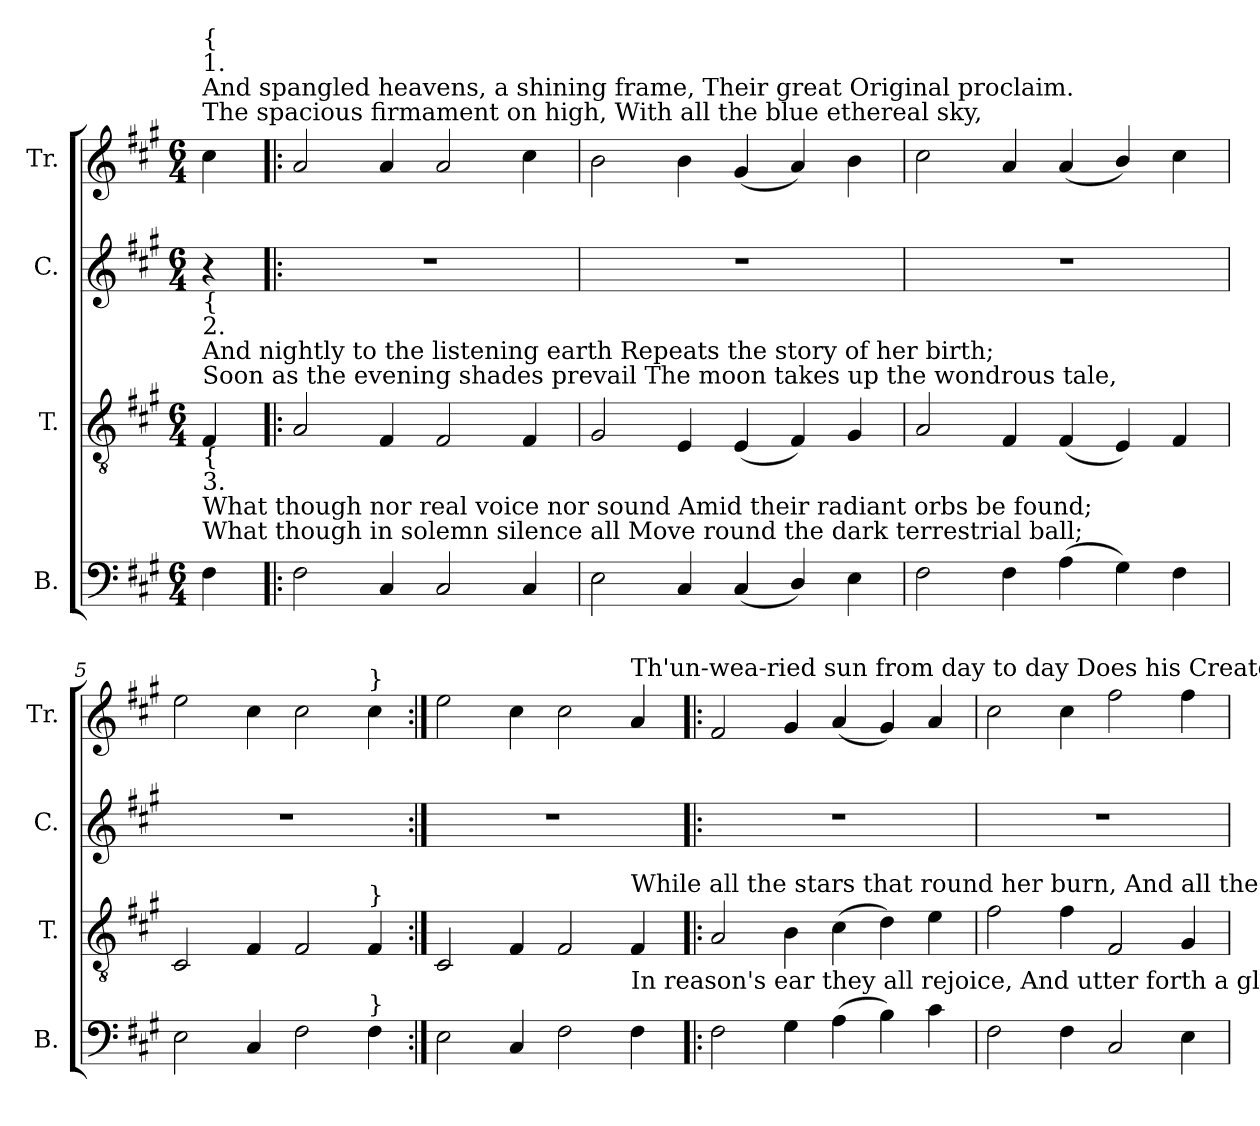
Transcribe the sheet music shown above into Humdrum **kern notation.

**kern	**kern	**kern	**kern
*part4	*part3	*part2	*part1
*staff4	*staff3	*staff2	*staff1
*I"B.	*I"T.	*I"C.	*I"Tr.
*I'B.	*I'T.	*I'C.	*I'Tr.
*clefF4	*clefGv2	*clefG2	*clefG2
*k[f#c#g#]	*k[f#c#g#]	*k[f#c#g#]	*k[f#c#g#]
*M6/4	*M6/4	*M6/4	*M6/4
*MM170	*MM170	*MM170	*MM170
=1	=1	=1	=1
!	!	!	!LO:TX:a:t=The spacious firmament on high,  With all the blue ethereal sky,
!	!	!	!LO:TX:a:t=And spangled heavens, a shining frame, Their great Original proclaim.
!	!	!	!LO:TX:a:t=1.
!	!	!	!LO:TX:a:t={
!	!LO:TX:a:t=Soon as the evening shades prevail  The moon takes up the wondrous tale,	!	!
!	!LO:TX:a:t=And nightly to the listening earth  Repeats the story of her birth;	!	!
!	!LO:TX:a:t=2.	!	!
!	!LO:TX:a:t={	!	!
!LO:TX:a:t=What though in solemn silence all  Move round the dark terrestrial ball;	!	!	!
!LO:TX:a:t=What though nor real voice nor sound  Amid their radiant orbs be found;	!	!	!
!LO:TX:a:t=3.	!	!	!
!LO:TX:a:t={	!	!	!
4F#!\	4F#!/	4r	4cc#!\
=2!|:	=2!|:	=2!|:	=2!|:
2F#!\	2A!/	1.r	2a!/
4C#!/	4F#!/	.	4a!/
2C#!/	2F#!/	.	2a!/
4C#!/	4F#!/	.	4cc#!\
=3	=3	=3	=3
2E!\	2G#!/	1.r	2b!\
4C#!/	4E!/	.	4b!\
(<4C#!/	(<4E!/	.	(<4g#!/
4D!/)	4F#!/)	.	4a!/)
4E!\	4G#!/	.	4b!\
=4	=4	=4	=4
2F#!\	2A!/	1.r	2cc#!\
4F#!\	4F#!/	.	4a!/
(>4A!\	(<4F#!/	.	(<4a!/
4G#!\)	4E!/)	.	4b!/)
4F#!\	4F#!/	.	4cc#!\
=5	=5	=5	=5
2E!\	2C#!/	1.r	2ee!\
4C#!/	4F#!/	.	4cc#!\
2F#!\	2F#!/	.	2cc#!\
!	!	!	!LO:TX:a:t=}
!	!LO:TX:a:t=}	!	!
!LO:TX:a:t=}	!	!	!
4F#!\	4F#!/	.	4cc#!\
=6:|!	=6:|!	=6:|!	=6:|!
2E!\	2C#!/	1.r	2ee!\
4C#!/	4F#!/	.	4cc#!\
2F#!\	2F#!/	.	2cc#!\
!	!	!	!LO:TX:a:t=Th'un-wea-ried sun from day to day  Does his Creator's power display,
!	!LO:TX:a:t=While all the stars that round her burn,  And all the planets in their turn,	!	!
!LO:TX:a:t=In    reason's  ear  they all rejoice,   And  utter  forth  a  glorious  voice,	!	!	!
4F#!\	4F#!/	.	4a!/
=7!|:	=7!|:	=7!|:	=7!|:
2F#!\	2A!/	1.r	2f#!/
4G#!\	4B!\	.	4g#!/
(>4A!\	(>4c#!\	.	(<4a!/
4B!\)	4d!\)	.	4g#!/)
4c#!\	4e!\	.	4a!/
=8	=8	=8	=8
2F#!\	2f#!\	1.r	2cc#!\
4F#!\	4f#!\	.	4cc#!\
2C#!/	2F#!/	.	2ff#!\
4E!\	4G#!/	.	4ff#!\
=	=	=	=
*-	*-	*-	*-
